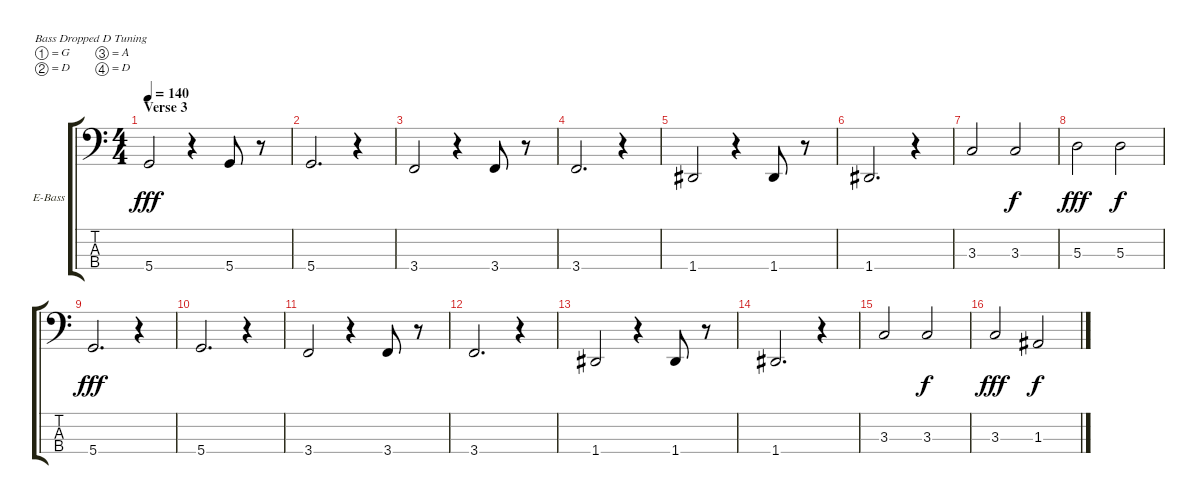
\bracketExtendMode groupsimilarinstruments
\firstSystemTrackNameOrientation horizontal
\otherSystemsTrackNameOrientation horizontal
\track ("Bass" "E-Bass") {instrument electricbassfinger}
\staff {score tabs}
\tuning (G2 D2 A1 D1)
\ts (4 4)
\section ("" "Verse 3")
\tempo 140
\clef f4
\ks c
5.4.2{dy fff} r.4 5.4.8 r.8 |
5.4.2{d} r.4 |
3.4.2 r.4 3.4.8 r.8 |
3.4.2{d} r.4 |
1.4.2 r.4 1.4.8 r.8 |
1.4.2{d} r.4 |
3.3.2 3.3.2{dy f} |
5.3.2{dy fff} 5.3.2{dy f} |
5.4.2{d dy fff} r.4 |
5.4.2{d} r.4 |
3.4.2 r.4 3.4.8 r.8 |
3.4.2{d} r.4 |
1.4.2 r.4 1.4.8 r.8 |
1.4.2{d} r.4 |
3.3.2 3.3.2{dy f} |
3.3.2{dy fff} 1.3.2{dy f}
